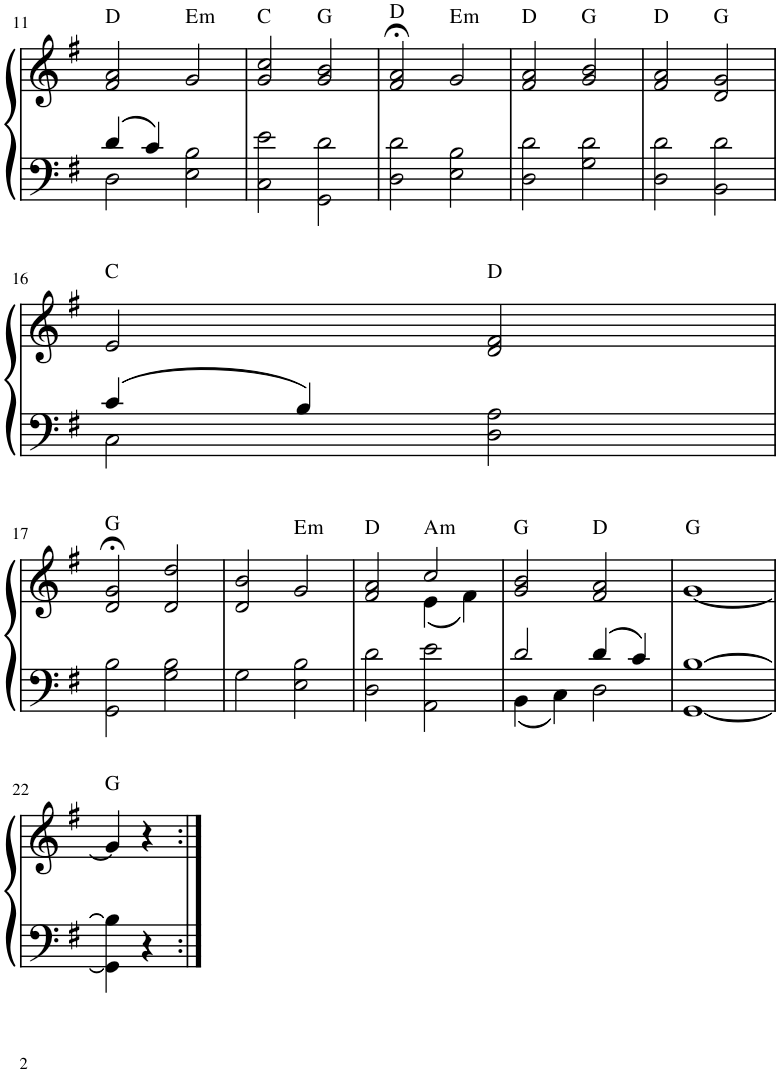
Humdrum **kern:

**kern	**kern	**harte
*part1	*part1	*part1
*staff2	*staff1	*
*I"Piano	*	*
*I'Pno.	*	*
!!LO:PB:g=z
*clefF4	*clefG2	*
*k[f#]	*k[f#]	*
*M2/2	*M2/2	*
=11	=11	=11
*^	*	*
4d/	2D\	2f#/ 2a/	D:maj
4c/	.	.	.
!	!	!	!LO:H:kt=m
2ryy	2E\ 2B\	2g/	E:min
*v	*v	*	*
=12	=12	=12
2C\ 2e\	2g/ 2cc/	C:maj
2GG\ 2d\	2g/ 2b/	G:maj
=13	=13	=13
2D\ 2d\	2f#/;< 2a/;<	D:maj
!	!	!LO:H:kt=m
2E\ 2B\	2g/	E:min
=14	=14	=14
2D\ 2d\	2f#/ 2a/	D:maj
2G\ 2d\	2g/ 2b/	G:maj
=15	=15	=15
2D\ 2d\	2f#/ 2a/	D:maj
2BB\ 2d\	2d/ 2g/	G:maj
!!LO:LB:g=z
=16	=16	=16
*^	*	*
4c/	2C\	2e/	C:maj
4B/	.	.	.
2ryy	2D\ 2A\	2d/ 2f#/	D:maj
*v	*v	*	*
!!LO:LB:g=z
=17	=17	=17
2GG\ 2B\	2d/;< 2g/;<	G:maj
2G\ 2B\	2d/ 2dd/	.
=18	=18	=18
2G\	2d/ 2b/	.
!	!	!LO:H:kt=m
2E\ 2B\	2g/	E:min
=19	=19	=19
*	*^	*
2D\ 2d\	2f#/ 2a/	2ryy	D:maj
!	!	!	!LO:H:kt=m
2AA\ 2e\	2cc/	(4e\	A:min
.	.	4f#\)	.
*	*v	*v	*
=20	=20	=20
*^	*	*
2d/	4BB\	2g/ 2b/	G:maj
.	4C\	.	.
4d/	2D\	2f#/ 2a/	D:maj
4c/	.	.	.
*v	*v	*	*
=21	=21	=21
[1GG [1B	[1g	G:maj
!!LO:LB:g=z
=22	=22	=22
4GG\] 4B\]	4g/]	G:maj
4r	4r	.
=:|!	=:|!	=:|!
*-	*-	*-
